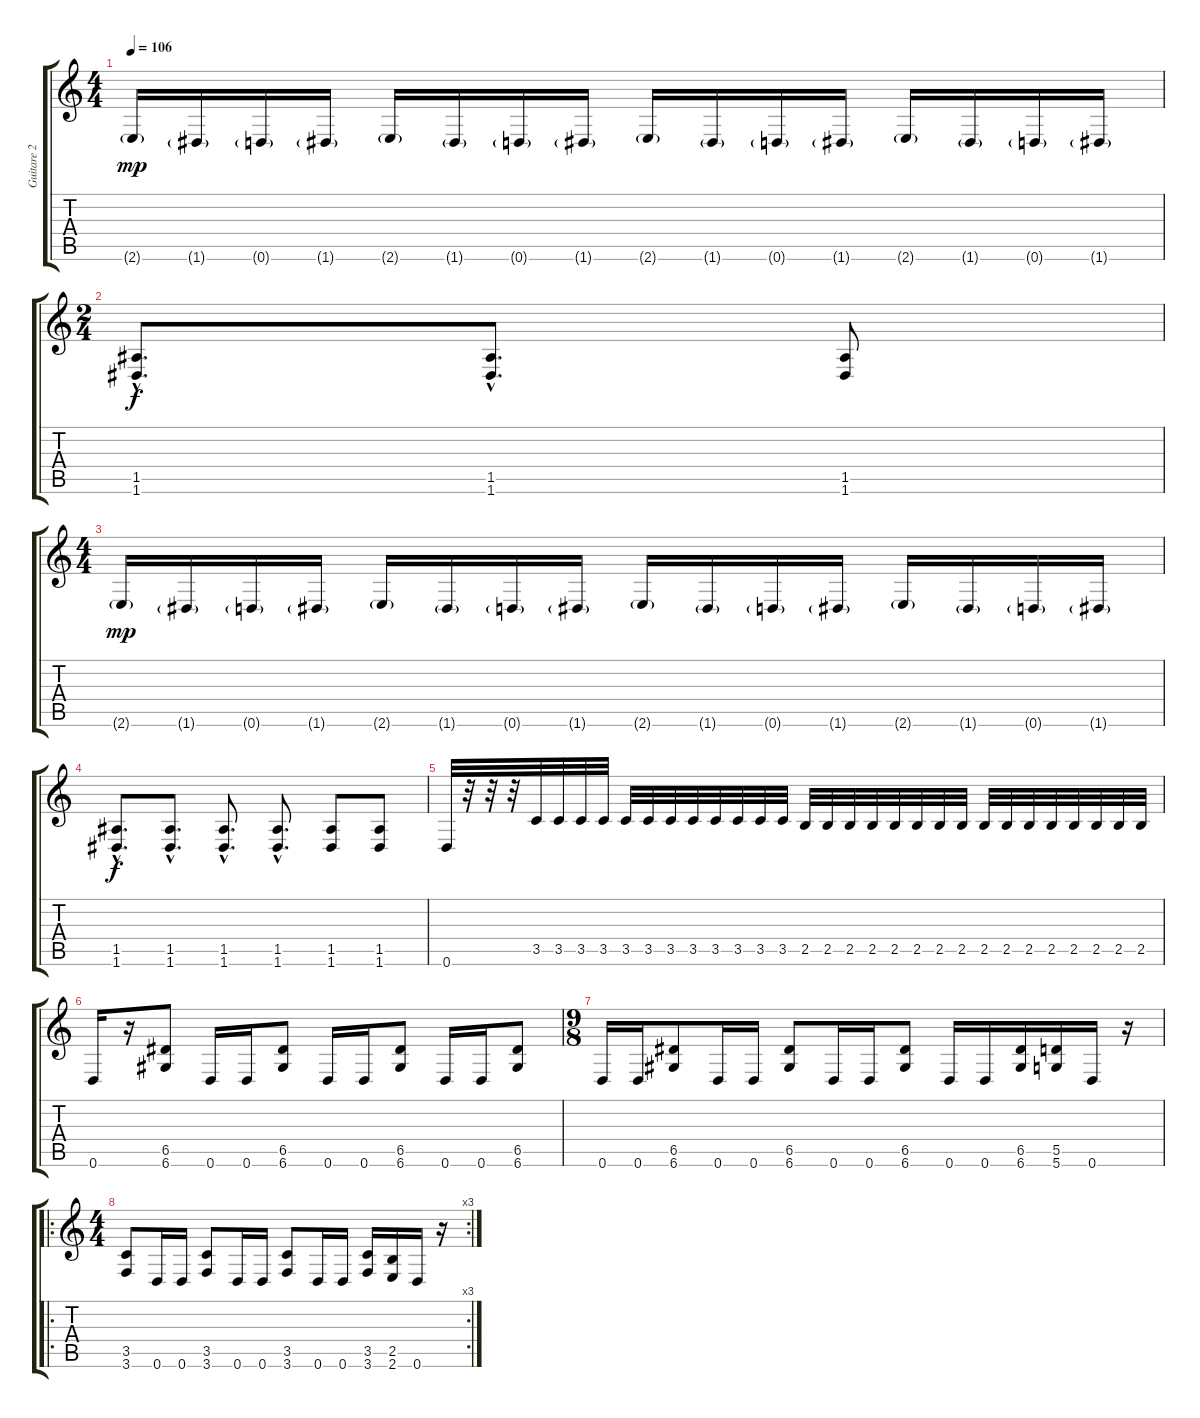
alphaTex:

\track ("Guitare 2" "Guitare 2") {instrument overdrivenguitar}
\staff {score tabs}
\tuning (E4 B3 G3 D3 A2 D2) {hide}
\ts (4 4)
\tempo 106
\clef g2
\ks c
2.6{g}.16{dy mp} 1.6{g}.16 0.6{g}.16 1.6{g}.16 2.6{g}.16 1.6{g}.16 0.6{g}.16 1.6{g}.16 2.6{g}.16 1.6{g}.16 0.6{g}.16 1.6{g}.16 2.6{g}.16 1.6{g}.16 0.6{g}.16 1.6{g}.16 |
\ts (2 4)
(1.5{hac} 1.6{hac}).8{d dy f} (1.5{hac} 1.6{hac}).8{d} (1.5 1.6).8 |
\ts (4 4)
2.6{g}.16{dy mp} 1.6{g}.16 0.6{g}.16 1.6{g}.16 2.6{g}.16 1.6{g}.16 0.6{g}.16 1.6{g}.16 2.6{g}.16 1.6{g}.16 0.6{g}.16 1.6{g}.16 2.6{g}.16 1.6{g}.16 0.6{g}.16 1.6{g}.16 |
(1.5{hac} 1.6{hac}).8{d dy f} (1.5{hac} 1.6{hac}).8{d} (1.5{hac} 1.6{hac}).8{d} (1.5{hac} 1.6{hac}).8{d} (1.5 1.6).8 (1.5 1.6).8 |
0.6.32 r.32 r.32 r.32 3.5.32 3.5.32 3.5.32 3.5.32 3.5.32 3.5.32 3.5.32 3.5.32 3.5.32 3.5.32 3.5.32 3.5.32 2.5.32 2.5.32 2.5.32 2.5.32 2.5.32 2.5.32 2.5.32 2.5.32 2.5.32 2.5.32 2.5.32 2.5.32 2.5.32 2.5.32 2.5.32 2.5.32 |
0.6.16 r.16 (6.5 6.6).8 0.6.16 0.6.16 (6.5 6.6).8 0.6.16 0.6.16 (6.5 6.6).8 0.6.16 0.6.16 (6.5 6.6).8 |
\ts (9 8)
0.6.16 0.6.16 (6.5 6.6).8 0.6.16 0.6.16 (6.5 6.6).8 0.6.16 0.6.16 (6.5 6.6).8 0.6.16 0.6.16 (6.5 6.6).16 (5.5 5.6).16 0.6.16 r.16 |
\ro
\rc 3
\ts (4 4)
(3.5 3.6).8 0.6.16 0.6.16 (3.5 3.6).8 0.6.16 0.6.16 (3.5 3.6).8 0.6.16 0.6.16 (3.5 3.6).16 (2.5 2.6).16 0.6.16 r.16
